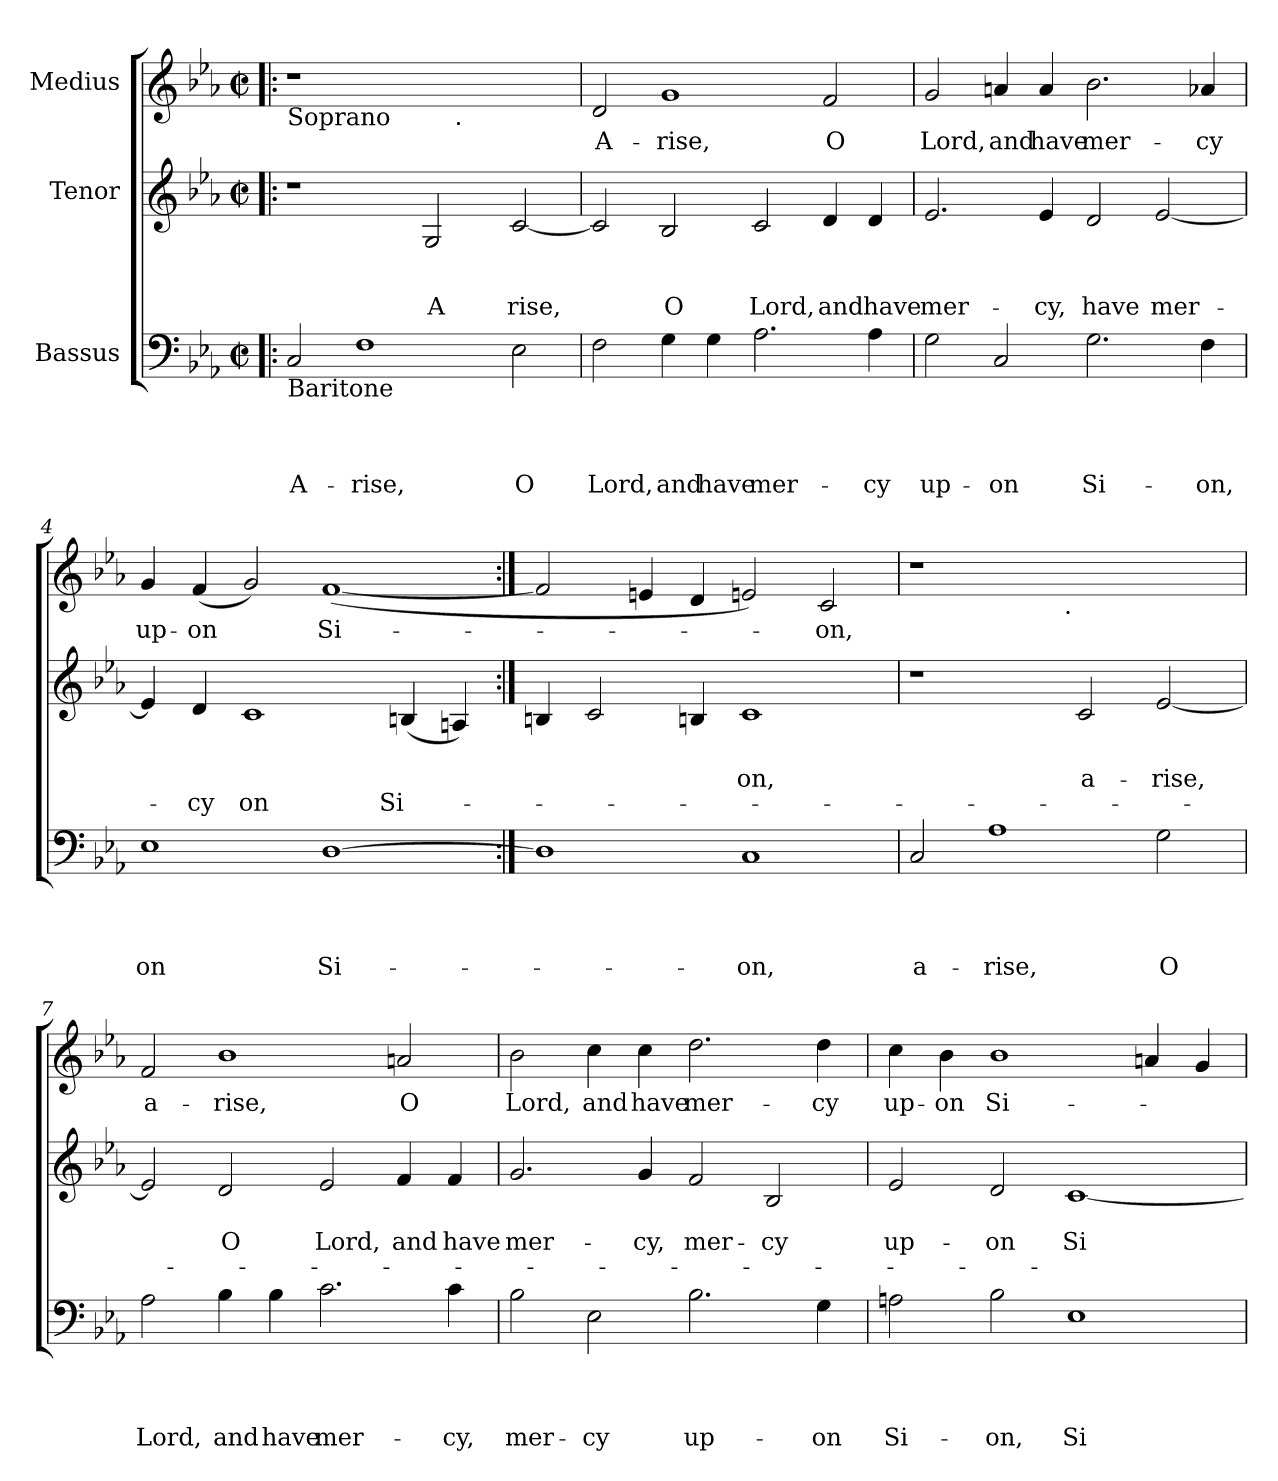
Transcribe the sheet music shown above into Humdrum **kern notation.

**kern	**text	**text	**text	**text	**kern	**text	**text	**text	**kern	**text
*part3	*part3	*part3	*part3	*part3	*part2	*part2	*part2	*part2	*part1	*part1
*staff3	*staff3	*staff3	*staff3	*staff3	*staff2	*staff2	*staff2	*staff2	*staff1	*staff1
*I"Bassus	*	*	*	*	*I"Tenor	*	*	*	*I"Medius	*
*clefF4	*	*	*	*	*clefG2	*	*	*	*clefG2	*
*k[b-e-a-]	*	*	*	*	*k[b-e-a-]	*	*	*	*k[b-e-a-]	*
*E-:	*	*	*	*	*E-:	*	*	*	*E-:	*
*M2/2	*	*	*	*	*M2/2	*	*	*	*M2/2	*
*met(c|)	*	*	*	*	*met(c|)	*	*	*	*met(c|)	*
=1!|:	=1!|:	=1!|:	=1!|:	=1!|:	=1!|:	=1!|:	=1!|:	=1!|:	=1!|:	=1!|:
!	!	!	!	!	!	!	!	!	!LO:TX:b:t=Soprano	!
!LO:TX:b:t=Baritone	!	!	!	!	!	!	!	!	!	!
!	!	!	!	!LO:LY:b	!	!	!	!	!	!
2C/	.	.	.	A-	1r	.	.	.	1r	.
!	!	!	!	!LO:LY:b	!	!	!	!	!	!
1F	.	.	.	-rise,	.	.	.	.	.	.
!	!	!	!	!	!	!	!	!LO:LY:b:rj	!	!
.	.	.	.	.	2G/	.	.	A	8ryy	.
!	!	!	!	!	!	!	!	!	!LO:TX:b:t=.	!
.	.	.	.	.	.	.	.	.	2..ryy	.
!	!	!	!	!LO:LY:b	!	!	!	!LO:LY:b	!	!
2E-\	.	.	.	O	[<2c/	.	.	rise,	.	.
=2	=2	=2	=2	=2	=2	=2	=2	=2	=2	=2
!	!	!	!	!LO:LY:b	!	!	!	!	!	!LO:LY:b
2F\	.	.	.	Lord,	2c/]	.	.	.	2d/	A-
!	!	!	!	!LO:LY:b	!	!	!	!LO:LY:b	!	!LO:LY:b
4G\	.	.	.	and	2B-/	.	.	O	1g	-rise,
!	!	!	!	!LO:LY:b	!	!	!	!	!	!
4G\	.	.	.	have	.	.	.	.	.	.
!	!	!	!	!LO:LY:b	!	!	!	!LO:LY:b	!	!
2.A-\	.	.	.	mer-	2c/	.	.	Lord,	.	.
!	!	!	!	!	!	!	!	!LO:LY:b	!	!LO:LY:b
.	.	.	.	.	4d/	.	.	and	2f/	O
!	!	!	!	!LO:LY:b	!	!	!	!LO:LY:b	!	!
4A-\	.	.	.	-cy	4d/	.	.	have	.	.
=3	=3	=3	=3	=3	=3	=3	=3	=3	=3	=3
!	!	!	!	!LO:LY:b	!	!	!	!LO:LY:b	!	!LO:LY:b
2G\	.	.	.	up-	2.e-/	.	.	mer-	2g/	Lord,
!	!	!	!	!LO:LY:b	!	!	!	!	!	!LO:LY:b
2C/	.	.	.	-on	.	.	.	.	4an/	and
!	!	!	!	!	!	!	!	!LO:LY:b	!	!LO:LY:b
.	.	.	.	.	4e-/	.	.	-cy,	4a/	have
!	!	!	!	!LO:LY:b	!	!	!	!LO:LY:b	!	!LO:LY:b
2.G\	.	.	.	Si-	2d/	.	.	have	2.b-\	mer-
!	!	!	!	!	!	!	!	!LO:LY:b	!	!
.	.	.	.	.	[<2e-/	.	.	mer-	.	.
!	!	!	!	!LO:LY:b	!	!	!	!	!	!LO:LY:b
4F\	.	.	.	-on,	.	.	.	.	4a-/	-cy
=4	=4	=4	=4	=4	=4	=4	=4	=4	=4	=4
!	!	!	!	!LO:LY:b	!	!	!	!	!	!LO:LY:b
1E-	.	.	.	on	4e-/]	.	.	.	4g/	up-
!	!	!	!	!	!	!	!	!LO:LY:b	!	!LO:LY:b
.	.	.	.	.	4d/	.	.	-cy	(<4f/	-on
!	!	!	!	!	!	!	!	!LO:LY:b	!	!
.	.	.	.	.	1c	.	.	on	2g/)	.
!	!	!	!	!LO:LY:b	!	!	!	!	!	!LO:LY:b
[<1D	.	.	.	Si-	.	.	.	.	(<[<1f	Si-
!	!	!	!	!	!	!	!	!LO:LY:b	!	!
.	.	.	.	.	(<4Bn/	.	.	Si-	.	.
.	.	.	.	.	4An/)	.	.	.	.	.
!!LO:LB:g=z
=5:|!	=5:|!	=5:|!	=5:|!	=5:|!	=5:|!	=5:|!	=5:|!	=5:|!	=5:|!	=5:|!
1D]	.	.	.	.	4Bn/	.	.	.	2f/]	.
.	.	.	.	.	2c/	.	.	.	.	.
.	.	.	.	.	.	.	.	.	4e/	.
.	.	.	.	.	4Bn/	.	.	.	4d/	.
!	!	!	!	!LO:LY:b	!	!	!LO:LY:b	!	!	!
1C	.	.	.	-on,	1c	.	on,	.	2en/)	.
!	!	!	!	!	!	!	!	!	!	!LO:LY:b
.	.	.	.	.	.	.	.	.	2c/	-on,
=6	=6	=6	=6	=6	=6	=6	=6	=6	=6	=6
!	!	!	!	!LO:LY:b	!	!	!	!	!	!
*	*	*	*	*	*	*	*	*	*^	*
2C/	.	.	.	a-	1r	.	.	.	1r	2ryy	.
!	!	!	!	!LO:LY:b	!	!	!	!	!	!	!
1A-	.	.	.	-rise,	.	.	.	.	.	4...ryy	.
!	!	!	!	!	!	!	!	!	!	!LO:TX:b:t=.	!
.	.	.	.	.	.	.	.	.	.	1ryy	.
!	!	!	!	!	!	!	!LO:LY:b	!	!	!	!
.	.	.	.	.	2c/	.	a-	.	1ryy	.	.
!	!	!	!	!LO:LY:b	!	!	!LO:LY:b	!	!	!	!
2G\	.	.	.	O	[<2e-/	.	-rise,	.	.	.	.
.	.	.	.	.	.	.	.	.	.	32ryy	.
=7	=7	=7	=7	=7	=7	=7	=7	=7	=7	=7	=7
!	!	!	!	!LO:LY:b	!	!	!	!	!	!	!LO:LY:b
*	*	*	*	*	*	*	*	*	*v	*v	*
2A-\	.	.	.	Lord,	2e-/]	.	.	.	2f/	a-
!	!	!	!	!LO:LY:b	!	!	!LO:LY:b	!	!	!LO:LY:b
4B-\	.	.	.	and	2d/	.	O	.	1b-	-rise,
!	!	!	!	!LO:LY:b	!	!	!	!	!	!
4B-\	.	.	.	have	.	.	.	.	.	.
!	!	!	!	!LO:LY:b	!	!	!LO:LY:b	!	!	!
2.c\	.	.	.	mer-	2e-/	.	Lord,	.	.	.
!	!	!	!	!	!	!	!LO:LY:b	!	!	!LO:LY:b
.	.	.	.	.	4f/	.	and	.	2an/	O
!	!	!	!	!LO:LY:b	!	!	!LO:LY:b	!	!	!
4c\	.	.	.	-cy,	4f/	.	have	.	.	.
=8	=8	=8	=8	=8	=8	=8	=8	=8	=8	=8
!	!	!	!	!LO:LY:b	!	!	!LO:LY:b	!	!	!LO:LY:b
2B-\	.	.	.	mer-	2.g/	.	mer-	.	2b-\	Lord,
!	!	!	!	!LO:LY:b	!	!	!	!	!	!LO:LY:b
2E-\	.	.	.	-cy	.	.	.	.	4cc\	and
!	!	!	!	!	!	!	!LO:LY:b	!	!	!LO:LY:b
.	.	.	.	.	4g/	.	-cy,	.	4cc\	have
!	!	!	!	!LO:LY:b	!	!	!LO:LY:b	!	!	!LO:LY:b
2.B-\	.	.	.	up-	2f/	.	mer-	.	2.dd\	mer-
!	!	!	!	!	!	!	!LO:LY:b	!	!	!
.	.	.	.	.	2B-/	.	-cy	.	.	.
!	!	!	!	!LO:LY:b	!	!	!	!	!	!LO:LY:b
4G\	.	.	.	-on	.	.	.	.	4dd\	-cy
!!LO:LB:g=z
=9	=9	=9	=9	=9	=9	=9	=9	=9	=9	=9
!	!	!	!	!LO:LY:b	!	!	!LO:LY:b	!	!	!LO:LY:b
2An\	.	.	.	Si-	2e-/	.	up-	.	4cc\	up-
!	!	!	!	!	!	!	!	!	!	!LO:LY:b:rj
.	.	.	.	.	.	.	.	.	4b-\	-on
!	!	!	!	!LO:LY:b	!	!	!LO:LY:b	!	!	!LO:LY:b
2B-\	.	.	.	-on,	2d/	.	-on	.	1b-	Si-
!	!	!	!	!LO:LY:b	!	!	!LO:LY:b	!	!	!
1E-	.	.	.	Si-	[<1c	.	Si-	.	.	.
.	.	.	.	.	.	.	.	.	4an/	.
.	.	.	.	.	.	.	.	.	4g/	.
=	=	=	=	=	=	=	=	=	=	=
*-	*-	*-	*-	*-	*-	*-	*-	*-	*-	*-
